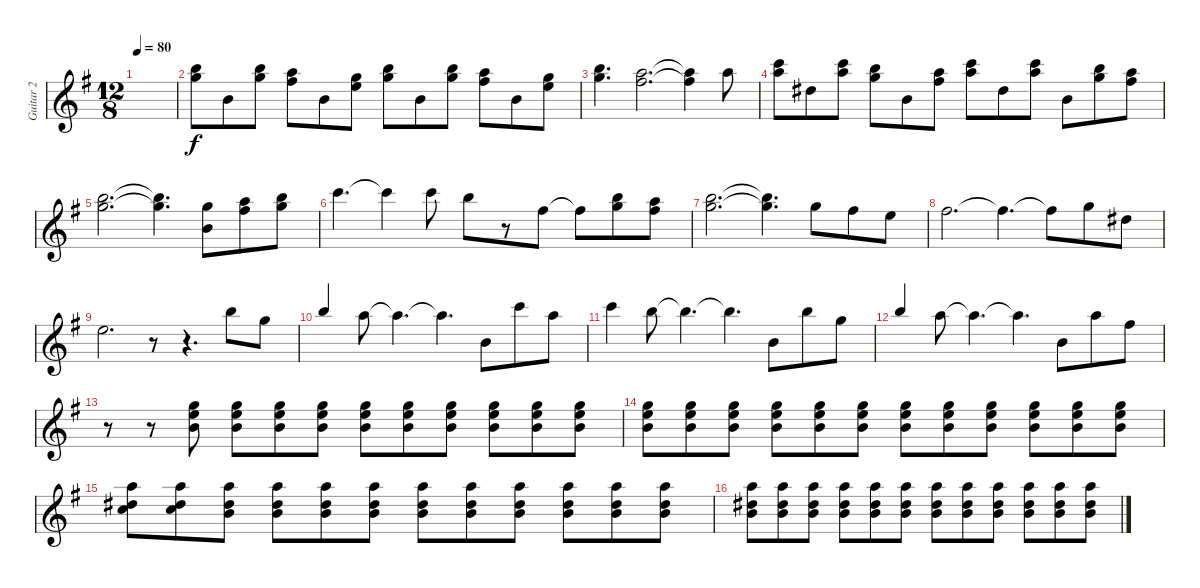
\track ("Guitar 2" "Guitar 2") {instrument acousticguitarnylon}
\staff {score}
\tuning (E4 B3 G3 D3 A2 E2) {hide}
\ts (12 8)
\tempo 80
\clef g2
\ks g
|
(3.1 12.2).8 0.2.8 (3.1 12.2).8 (2.1 10.2).8 0.2.8 (0.1 8.2).8 (3.1 12.2).8 0.2.8 (3.1 12.2).8 (2.1 10.2).8 0.2.8 (0.1 8.2).8 |
(3.1 12.2).4{d} (2.1 10.2).2{d} (2.1{t} 10.2{t}).4 5.1.8 |
(5.1 13.2).8 4.2.8 (5.1 13.2).8 (3.1 12.2).8 0.2.8 (2.1 10.2).8 (5.1 13.2).8 4.2.8 (5.1 13.2).8 0.2.8 (3.1 12.2).8 (2.1 10.2).8 |
(7.1 8.2).2{d} (7.1{t} 8.2{t}).4{d} (3.1 0.2).8 (2.1 10.2).8 (3.1 12.2).8 |
13.2.4{d} 13.2{t}.4 8.1.8 7.1.8 r.8 2.1.8 2.1{t}.8 (3.1 12.2).8 (2.1 10.2).8 |
(3.1 12.2).2{d} (3.1{t} 12.2{t}).4{d} 3.1.8 2.1.8 0.1.8 |
2.1.2{d} 2.1{t}.4{d} 2.1{t}.8 3.1.8 4.2.8 |
0.1.2{d} r.8 r.4{d} 7.1.8 3.1.8 |
12.2.4{beam Up} 5.1.8 5.1{t}.4{d} 5.1{t}.4{d} 0.2.8 13.2.8 5.1.8 |
13.2.4 7.1.8 7.1{t}.4{d} 7.1{t}.4{d} 0.2.8 7.1.8 3.1.8 |
12.2.4{beam Up} 10.2.8 10.2{t}.4{d} 10.2{t}.4{d} 0.2.8 5.1.8 2.1.8 |
r.8 r.8 (0.1 0.2 12.3).8 (0.1 0.2 12.3).8 (0.1 0.2 12.3).8 (0.1 0.2 12.3).8 (0.1 0.2 12.3).8 (0.1 0.2 12.3).8 (0.1 0.2 12.3).8 (0.1 0.2 12.3).8 (0.1 0.2 12.3).8 (0.1 0.2 12.3).8 |
(0.1 0.2 12.3).8 (0.1 0.2 12.3).8 (0.1 0.2 12.3).8 (0.1 0.2 12.3).8 (0.1 0.2 12.3).8 (0.1 0.2 12.3).8 (0.1 0.2 12.3).8 (0.1 0.2 12.3).8 (0.1 0.2 12.3).8 (0.1 0.2 12.3).8 (0.1 0.2 12.3).8 (0.1 0.2 12.3).8 |
(5.1 1.2 8.3).8 (5.1 1.2 8.3).8 (5.1 0.2 8.3).8 (5.1 0.2 8.3).8 (5.1 0.2 8.3).8 (5.1 0.2 8.3).8 (5.1 0.2 8.3).8 (5.1 0.2 8.3).8 (5.1 0.2 8.3).8 (5.1 0.2 8.3).8 (5.1 0.2 8.3).8 (5.1 0.2 8.3).8 |
(5.1 0.2 8.3).8 (5.1 0.2 8.3).8 (5.1 0.2 8.3).8 (5.1 0.2 8.3).8 (5.1 0.2 8.3).8 (5.1 0.2 8.3).8 (5.1 0.2 8.3).8 (5.1 0.2 8.3).8 (5.1 0.2 8.3).8 (5.1 0.2 8.3).8 (5.1 0.2 8.3).8 (5.1 0.2 8.3).8
